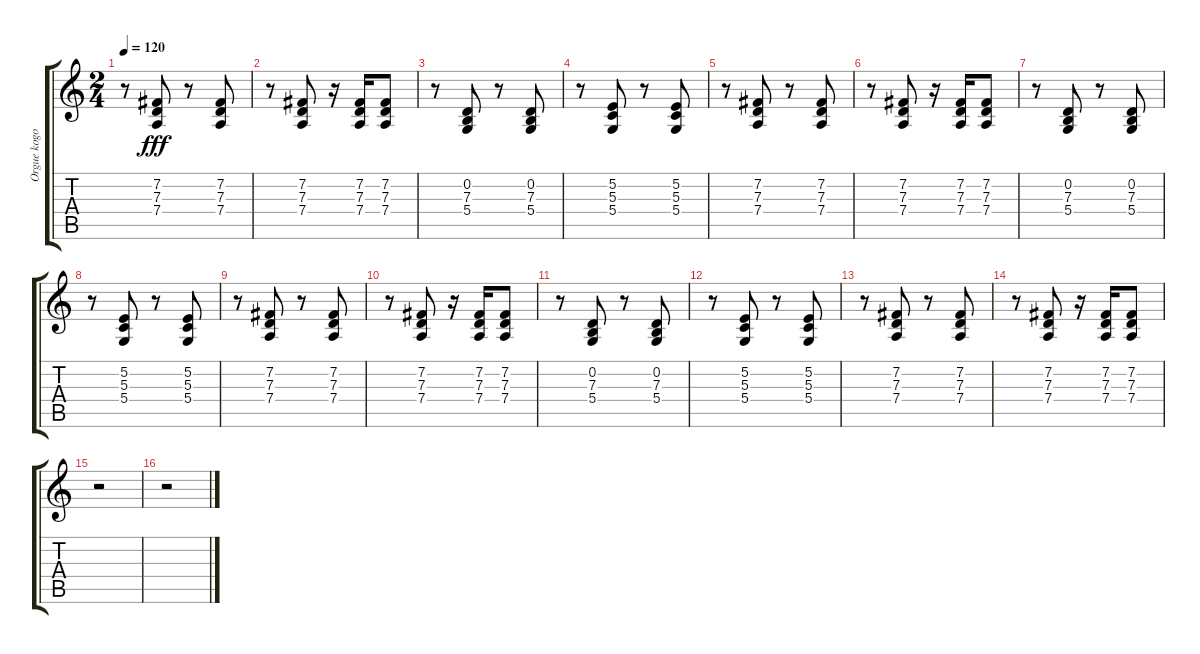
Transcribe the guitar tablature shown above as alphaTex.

\track ("Orgue kogote" "Orgue kogo") {instrument rockorgan}
\staff {score tabs}
\tuning (E4 B3 G3 D3 A2 E2) {hide}
\ts (2 4)
\tempo 120
\clef g2
\ks c
r.8{dy fff} (7.2 7.3 7.4).8 r.8 (7.2 7.3 7.4).8 |
r.8 (7.2 7.3 7.4).8 r.16 (7.2 7.3 7.4).16 (7.2 7.3 7.4).8 |
r.8 (0.2 7.3 5.4).8 r.8 (0.2 7.3 5.4).8 |
r.8 (5.2 5.3 5.4).8 r.8 (5.2 5.3 5.4).8 |
r.8 (7.2 7.3 7.4).8 r.8 (7.2 7.3 7.4).8 |
r.8 (7.2 7.3 7.4).8 r.16 (7.2 7.3 7.4).16 (7.2 7.3 7.4).8 |
r.8 (0.2 7.3 5.4).8 r.8 (0.2 7.3 5.4).8 |
r.8 (5.2 5.3 5.4).8 r.8 (5.2 5.3 5.4).8 |
r.8 (7.2 7.3 7.4).8 r.8 (7.2 7.3 7.4).8 |
r.8 (7.2 7.3 7.4).8 r.16 (7.2 7.3 7.4).16 (7.2 7.3 7.4).8 |
r.8 (0.2 7.3 5.4).8 r.8 (0.2 7.3 5.4).8 |
r.8 (5.2 5.3 5.4).8 r.8 (5.2 5.3 5.4).8 |
r.8 (7.2 7.3 7.4).8 r.8 (7.2 7.3 7.4).8 |
r.8 (7.2 7.3 7.4).8 r.16 (7.2 7.3 7.4).16 (7.2 7.3 7.4).8 |
r.2 |
r.2
